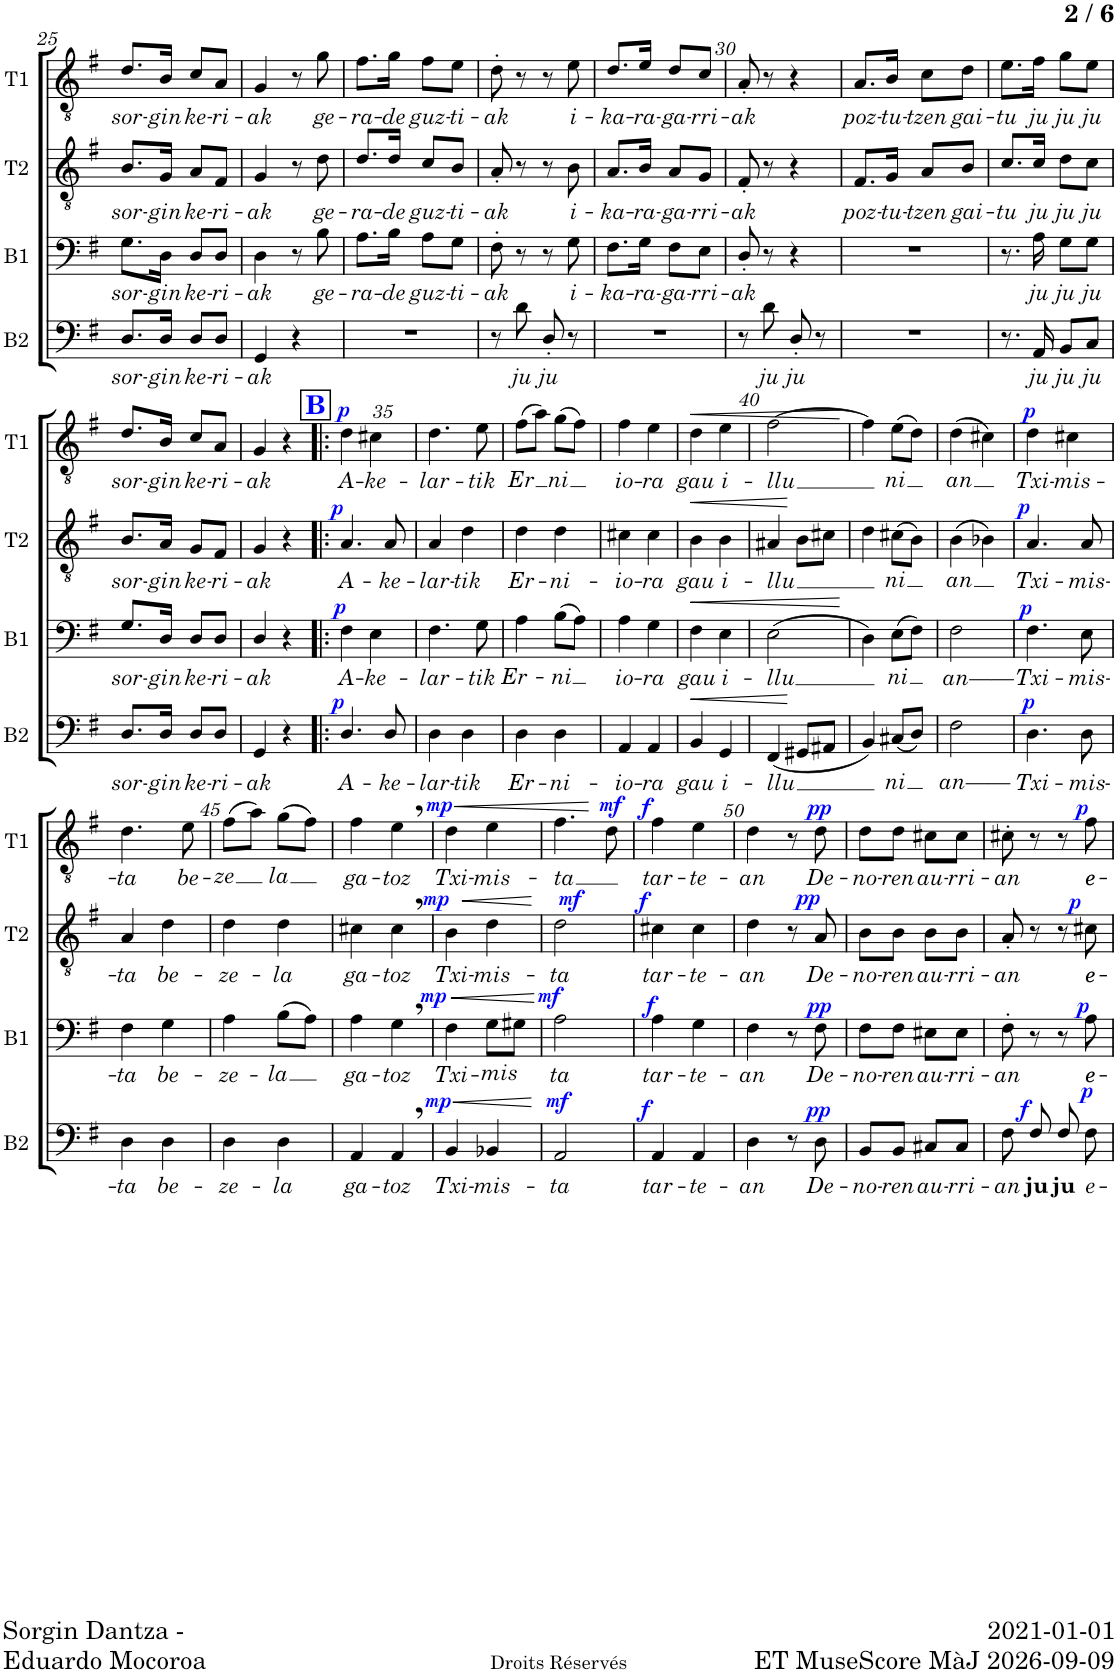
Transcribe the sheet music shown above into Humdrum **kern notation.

**kern	**text	**dynam	**kern	**text	**dynam	**kern	**text	**dynam	**kern	**text	**dynam
*part4	*part4	*part4	*part3	*part3	*part3	*part2	*part2	*part2	*part1	*part1	*part1
*staff4	*staff4	*staff4	*staff3	*staff3	*staff3	*staff2	*staff2	*staff2	*staff1	*staff1	*staff1
*I"Basse	*	*	*I"Baryton	*	*	*I"Ténor 2	*	*	*I"Ténor 1	*	*
*I'B2	*	*	*I'B1	*	*	*I'T2	*	*	*I'T1	*	*
!!LO:PB:g=z
*clefF4	*	*	*clefF4	*	*	*clefGv2	*	*	*clefGv2	*	*
*k[f#]	*	*	*k[f#]	*	*	*k[f#]	*	*	*k[f#]	*	*
*M2/4	*	*	*M2/4	*	*	*M2/4	*	*	*M2/4	*	*
=25	=25	=25	=25	=25	=25	=25	=25	=25	=25	=25	=25
!	!LO:LY:b	!	!	!LO:LY:b	!	!	!LO:LY:b	!	!	!LO:LY:b	!
8.D/L	sor-	.	8.G\L	sor-	.	8.B/L	sor-	.	8.d/L	sor-	.
!	!LO:LY:b	!	!	!LO:LY:b	!	!	!LO:LY:b	!	!	!LO:LY:b	!
16D/Jk	-gin	.	16D\Jk	-gin	.	16G/Jk	-gin	.	16B/Jk	-gin	.
!	!LO:LY:b	!	!	!LO:LY:b	!	!	!LO:LY:b	!	!	!LO:LY:b	!
8D/L	ke-	.	8D/L	ke-	.	8A/L	ke-	.	8c/L	ke-	.
!	!LO:LY:b	!	!	!LO:LY:b	!	!	!LO:LY:b	!	!	!LO:LY:b	!
8D/J	-ri-	.	8D/J	-ri-	.	8F#/J	-ri-	.	8A/J	-ri-	.
=26	=26	=26	=26	=26	=26	=26	=26	=26	=26	=26	=26
!	!LO:LY:b	!	!	!LO:LY:b	!	!	!LO:LY:b	!	!	!LO:LY:b	!
4GG/	-ak	.	4D\	-ak	.	4G/	-ak	.	4G/	-ak	.
4r	.	.	8r	.	.	8r	.	.	8r	.	.
!	!	!	!	!LO:LY:b	!	!	!LO:LY:b	!	!	!LO:LY:b	!
.	.	.	8B\	ge-	.	8d\	ge-	.	8g\	ge-	.
=27	=27	=27	=27	=27	=27	=27	=27	=27	=27	=27	=27
!	!	!	!	!LO:LY:b	!	!	!LO:LY:b	!	!	!LO:LY:b	!
2r	.	.	8.A\L	-ra-	.	8.d/L	-ra-	.	8.f#\L	-ra-	.
!	!	!	!	!LO:LY:b	!	!	!LO:LY:b	!	!	!LO:LY:b	!
.	.	.	16B\Jk	-de	.	16d/Jk	-de	.	16g\Jk	-de	.
!	!	!	!	!LO:LY:b	!	!	!LO:LY:b	!	!	!LO:LY:b	!
.	.	.	8A\L	guz-	.	8c/L	guz-	.	8f#\L	guz-	.
!	!	!	!	!LO:LY:b	!	!	!LO:LY:b	!	!	!LO:LY:b	!
.	.	.	8G\J	-ti-	.	8B/J	-ti-	.	8e\J	-ti-	.
=28	=28	=28	=28	=28	=28	=28	=28	=28	=28	=28	=28
!	!	!	!	!LO:LY:b	!	!	!LO:LY:b	!	!	!LO:LY:b	!
8r	.	.	8F#'\	-ak	.	8A'/	-ak	.	8d'\	-ak	.
!	!LO:LY:b	!	!	!	!	!	!	!	!	!	!
8d\	ju	.	8r	.	.	8r	.	.	8r	.	.
!	!LO:LY:b	!	!	!	!	!	!	!	!	!	!
8D'/	ju	.	8r	.	.	8r	.	.	8r	.	.
!	!	!	!	!LO:LY:b	!	!	!LO:LY:b	!	!	!LO:LY:b	!
8r	.	.	8G\	i-	.	8B\	i-	.	8e\	i-	.
=29	=29	=29	=29	=29	=29	=29	=29	=29	=29	=29	=29
!	!	!	!	!LO:LY:b	!	!	!LO:LY:b	!	!	!LO:LY:b	!
2r	.	.	8.F#\L	-ka-	.	8.A/L	-ka-	.	8.d/L	-ka-	.
!	!	!	!	!LO:LY:b	!	!	!LO:LY:b	!	!	!LO:LY:b	!
.	.	.	16G\Jk	-ra-	.	16B/Jk	-ra-	.	16e/Jk	-ra-	.
!	!	!	!	!LO:LY:b	!	!	!LO:LY:b	!	!	!LO:LY:b	!
.	.	.	8F#\L	-ga-	.	8A/L	-ga-	.	8d/L	-ga-	.
!	!	!	!	!LO:LY:b	!	!	!LO:LY:b	!	!	!LO:LY:b	!
.	.	.	8E\J	-rri-	.	8G/J	-rri-	.	8c/J	-rri-	.
=30	=30	=30	=30	=30	=30	=30	=30	=30	=30	=30	=30
!	!	!	!	!LO:LY:b	!	!	!LO:LY:b	!	!	!LO:LY:b	!
8r	.	.	8D'/	-ak	.	8F#'/	-ak	.	8A'/	-ak	.
!	!LO:LY:b	!	!	!	!	!	!	!	!	!	!
8d\	ju	.	8r	.	.	8r	.	.	8r	.	.
!	!LO:LY:b	!	!	!	!	!	!	!	!	!	!
8D'/	ju	.	4r	.	.	4r	.	.	4r	.	.
8r	.	.	.	.	.	.	.	.	.	.	.
=31	=31	=31	=31	=31	=31	=31	=31	=31	=31	=31	=31
!	!	!	!	!	!	!	!LO:LY:b	!	!	!LO:LY:b	!
2r	.	.	2r	.	.	8.F#/L	poz-	.	8.A/L	poz-	.
!	!	!	!	!	!	!	!LO:LY:b	!	!	!LO:LY:b	!
.	.	.	.	.	.	16G/Jk	-tu-	.	16B/Jk	-tu-	.
!	!	!	!	!	!	!	!LO:LY:b	!	!	!LO:LY:b	!
.	.	.	.	.	.	8A/L	-tzen	.	8c\L	-tzen	.
!	!	!	!	!	!	!	!LO:LY:b	!	!	!LO:LY:b	!
.	.	.	.	.	.	8B/J	gai-	.	8d\J	gai-	.
=32	=32	=32	=32	=32	=32	=32	=32	=32	=32	=32	=32
!	!	!	!	!	!	!	!LO:LY:b	!	!	!LO:LY:b	!
8.r	.	.	8.r	.	.	8.c/L	-tu	.	8.e\L	-tu	.
!	!LO:LY:b	!	!	!LO:LY:b	!	!	!LO:LY:b	!	!	!LO:LY:b	!
16AA/	ju	.	16A\	ju	.	16c/Jk	ju	.	16f#\Jk	ju	.
!	!LO:LY:b	!	!	!LO:LY:b	!	!	!LO:LY:b	!	!	!LO:LY:b	!
8BB/L	ju	.	8G\L	ju	.	8d\L	ju	.	8g\L	ju	.
!	!LO:LY:b	!	!	!LO:LY:b	!	!	!LO:LY:b	!	!	!LO:LY:b	!
8C/J	ju	.	8G\J	ju	.	8c\J	ju	.	8e\J	ju	.
!!LO:LB:g=z
=33	=33	=33	=33	=33	=33	=33	=33	=33	=33	=33	=33
!	!LO:LY:b	!	!	!LO:LY:b	!	!	!LO:LY:b	!	!	!LO:LY:b	!
8.D/L	sor-	.	8.G/L	sor-	.	8.B/L	sor-	.	8.d/L	sor-	.
!	!LO:LY:b	!	!	!LO:LY:b	!	!	!LO:LY:b	!	!	!LO:LY:b	!
16D/Jk	-gin	.	16D/Jk	-gin	.	16A/Jk	-gin	.	16B/Jk	-gin	.
!	!LO:LY:b	!	!	!LO:LY:b	!	!	!LO:LY:b	!	!	!LO:LY:b	!
8D/L	ke-	.	8D/L	ke-	.	8G/L	ke-	.	8c/L	ke-	.
!	!LO:LY:b	!	!	!LO:LY:b	!	!	!LO:LY:b	!	!	!LO:LY:b	!
8D/J	-ri-	.	8D/J	-ri-	.	8F#/J	-ri-	.	8A/J	-ri-	.
=34	=34	=34	=34	=34	=34	=34	=34	=34	=34	=34	=34
!	!LO:LY:b	!	!	!LO:LY:b	!	!	!LO:LY:b	!	!	!LO:LY:b	!
4GG/	-ak	.	4D/	-ak	.	4G/	-ak	.	4G/	-ak	.
4r	.	.	4r	.	.	4r	.	.	4r	.	.
!!LO:REH:place=s1:a:B:cj:color=#0000FF:fs=14:t=B
=35!|:	=35!|:	=35!|:	=35!|:	=35!|:	=35!|:	=35!|:	=35!|:	=35!|:	=35!|:	=35!|:	=35!|:
!	!LO:LY:b	!LO:DY:a	!	!LO:LY:b	!LO:DY:a	!	!LO:LY:b	!LO:DY:a	!	!LO:LY:b	!LO:DY:a
4.D/	A-	p	4F#\	A-	p	4.A/	A-	p	4d\	A-	p
!	!	!	!	!LO:LY:b	!	!	!	!	!	!LO:LY:b	!
.	.	.	4E\	-ke-	.	.	.	.	4c#X\	-ke-	.
!	!LO:LY:b	!	!	!	!	!	!LO:LY:b	!	!	!	!
8D/	-ke-	.	.	.	.	8A/	-ke-	.	.	.	.
=36	=36	=36	=36	=36	=36	=36	=36	=36	=36	=36	=36
!	!LO:LY:b	!	!	!LO:LY:b	!	!	!LO:LY:b	!	!	!LO:LY:b	!
4D\	-lar-	.	4.F#\	-lar-	.	4A/	-lar-	.	4.d\	-lar-	.
!	!LO:LY:b	!	!	!	!	!	!LO:LY:b	!	!	!	!
4D\	-tik	.	.	.	.	4d\	-tik	.	.	.	.
!	!	!	!	!LO:LY:b	!	!	!	!	!	!LO:LY:b	!
.	.	.	8G\	-tik	.	.	.	.	8e\	-tik	.
=37	=37	=37	=37	=37	=37	=37	=37	=37	=37	=37	=37
!	!LO:LY:b	!	!	!LO:LY:b	!	!	!LO:LY:b	!	!	!LO:LY:b	!
4D\	Er-	.	4A\	-Er-	.	4d\	Er-	.	(8f#\L	-Er	.
.	.	.	.	.	.	.	.	.	8a\J)	.	.
!	!LO:LY:b	!	!	!LO:LY:b	!	!	!LO:LY:b	!	!	!LO:LY:b	!
4D\	-ni-	.	(8B\L	-ni	.	4d\	-ni-	.	(8g\L	-ni	.
.	.	.	8A\J)	.	.	.	.	.	8f#\J)	.	.
=38	=38	=38	=38	=38	=38	=38	=38	=38	=38	=38	=38
!	!LO:LY:b	!	!	!LO:LY:b	!	!	!LO:LY:b	!	!	!LO:LY:b	!
4AA/	-io-	.	4A\	io-	.	4c#X\	-io-	.	4f#\	io-	.
!	!LO:LY:b	!	!	!LO:LY:b	!	!	!LO:LY:b	!	!	!LO:LY:b	!
4AA/	-ra	.	4G\	-ra	.	4c#\	-ra	.	4e\	-ra	.
=39	=39	=39	=39	=39	=39	=39	=39	=39	=39	=39	=39
!	!LO:LY:b	!LO:HP:b	!	!LO:LY:b	!LO:HP:b	!	!LO:LY:b	!LO:HP:b	!	!LO:LY:b	!LO:HP:b
4BB/	gau	<	4F#\	gau	<	4B\	gau	<	4d\	gau	<
!	!LO:LY:b	!	!	!LO:LY:b	!	!	!LO:LY:b	!	!	!LO:LY:b	!
4GG/	i-	.	4E\	i-	.	4B\	i-	.	4e\	i-	.
=40	=40	=40	=40	=40	=40	=40	=40	=40	=40	=40	=40
!	!LO:LY:b	!	!	!LO:LY:b	!	!	!LO:LY:b	!	!	!LO:LY:b	!
(4FF#/	-llu	.	(2E\	-llu	.	4A#X/	-llu	.	[2f#\	-llu	.
8GG#X/L	.	[	.	.	.	8B\L	.	[	.	.	.
8AA#X/J	.	.	.	.	.	8c#X\J	.	.	.	.	.
.	.	.	.	.	[	.	.	.	.	.	[
=41	=41	=41	=41	=41	=41	=41	=41	=41	=41	=41	=41
4BB/)	.	.	4D\)	.	.	4d\	.	.	4f#\]	.	.
!	!LO:LY:b	!	!	!LO:LY:b	!	!	!LO:LY:b	!	!	!LO:LY:b	!
(8C#X/L	-ni	.	(8E\L	ni	.	(8c#X\L	-ni	.	(8e\L	-ni	.
8D/J)	.	.	8F#\J)	.	.	8B\J)	.	.	8d\J)	.	.
=42	=42	=42	=42	=42	=42	=42	=42	=42	=42	=42	=42
!	!LO:LY:b	!	!	!LO:LY:b	!	!	!LO:LY:b	!	!	!LO:LY:b	!
2F#\	an——	.	2F#\	an——	.	(4B\	an	.	(4d\	an	.
.	.	.	.	.	.	4B-X\)	.	.	4c#X\)	.	.
=43	=43	=43	=43	=43	=43	=43	=43	=43	=43	=43	=43
!	!LO:LY:b	!LO:DY:a	!	!LO:LY:b	!LO:DY:a	!	!LO:LY:b	!LO:DY:a	!	!LO:LY:b	!LO:DY:a
4.D\	Txi-	p	4.F#\	Txi-	p	4.A/	Txi-	p	4d\	Txi-	p
!	!	!	!	!	!	!	!	!	!	!LO:LY:b	!
.	.	.	.	.	.	.	.	.	4c#X\	-mis-	.
!	!LO:LY:b	!	!	!LO:LY:b	!	!	!LO:LY:b	!	!	!	!
8D\	-mis-	.	8E\	-mis-	.	8A/	-mis-	.	.	.	.
!!LO:LB:g=z
=44	=44	=44	=44	=44	=44	=44	=44	=44	=44	=44	=44
!	!LO:LY:b	!	!	!LO:LY:b	!	!	!LO:LY:b	!	!	!LO:LY:b	!
4D\	-ta	.	4F#\	-ta	.	4A/	-ta	.	4.d\	-ta	.
!	!LO:LY:b	!	!	!LO:LY:b	!	!	!LO:LY:b	!	!	!	!
4D\	be-	.	4G\	be-	.	4d\	be-	.	.	.	.
!	!	!	!	!	!	!	!	!	!	!LO:LY:b	!
.	.	.	.	.	.	.	.	.	8e\	be-	.
=45	=45	=45	=45	=45	=45	=45	=45	=45	=45	=45	=45
!	!LO:LY:b	!	!	!LO:LY:b	!	!	!LO:LY:b	!	!	!LO:LY:b	!
4D\	-ze-	.	4A\	-ze-	.	4d\	-ze-	.	(8f#\L	-ze	.
.	.	.	.	.	.	.	.	.	8a\J)	.	.
!	!LO:LY:b	!	!	!LO:LY:b	!	!	!LO:LY:b	!	!	!LO:LY:b	!
4D\	-la	.	(8B\L	-la	.	4d\	-la	.	(8g\L	la	.
.	.	.	8A\J)	.	.	.	.	.	8f#\J)	.	.
=46	=46	=46	=46	=46	=46	=46	=46	=46	=46	=46	=46
!	!LO:LY:b	!	!	!LO:LY:b	!	!	!LO:LY:b	!	!	!LO:LY:b	!
4AA/	ga-	.	4A\	ga-	.	4c#X\	ga-	.	4f#\	ga-	.
!	!LO:LY:b	!	!	!LO:LY:b	!	!	!LO:LY:b	!	!	!LO:LY:b	!
4AA,/	-toz	.	4G,\	-toz	.	4c#,\	-toz	.	4e,\	-toz	.
=47	=47	=47	=47	=47	=47	=47	=47	=47	=47	=47	=47
!	!LO:LY:b	!LO:HP:b	!	!LO:LY:b	!LO:HP:b	!	!LO:LY:b	!LO:HP:b	!	!LO:LY:b	!LO:HP:b
!	!	!LO:DY:n=1:a	!	!	!LO:DY:n=1:a	!	!	!LO:DY:n=1:a	!	!	!LO:DY:n=1:a
4BB/	Txi-	< mp	4F#\	Txi-	< mp	4B\	Txi-	< mp	4d\	Txi-	< mp
!	!LO:LY:b	!	!	!LO:LY:b	!	!	!LO:LY:b	!	!	!LO:LY:b	!
4BB-X/	-mis-	.	8G\L	-mis	.	4d\	-mis-	.	4e\	-mis-	.
.	.	.	8G#X\J	.	.	.	.	.	.	.	.
.	.	[	.	.	[	.	.	[	.	.	.
=48	=48	=48	=48	=48	=48	=48	=48	=48	=48	=48	=48
!	!LO:LY:b	!LO:DY:a	!	!LO:LY:b	!LO:DY:a	!	!LO:LY:b	!LO:DY:a	!	!LO:LY:b	!
2AA/	-ta	mf	2A\	ta	mf	2d\	-ta	mf	4.f#\	-ta	.
!	!	!	!	!	!	!	!	!	!	!	!LO:DY:n=1:a
.	.	.	.	.	.	.	.	.	8d\	.	[ mf
=49	=49	=49	=49	=49	=49	=49	=49	=49	=49	=49	=49
!	!LO:LY:b	!LO:DY:a	!	!LO:LY:b	!LO:DY:a	!	!LO:LY:b	!LO:DY:a	!	!LO:LY:b	!LO:DY:a
4AA/	tar-	f	4A\	tar-	f	4c#X\	tar-	f	4f#\	tar-	f
!	!LO:LY:b	!	!	!LO:LY:b	!	!	!LO:LY:b	!	!	!LO:LY:b	!
4AA/	-te-	.	4G\	-te-	.	4c#\	-te-	.	4e\	-te-	.
=50	=50	=50	=50	=50	=50	=50	=50	=50	=50	=50	=50
!	!LO:LY:b	!	!	!LO:LY:b	!	!	!LO:LY:b	!	!	!LO:LY:b	!
4D\	-an	.	4F#\	-an	.	4d\	-an	.	4d\	-an	.
8r	.	.	8r	.	.	8r	.	.	8r	.	.
!	!LO:LY:b	!LO:DY:a	!	!LO:LY:b	!LO:DY:a	!	!LO:LY:b	!LO:DY:a	!	!LO:LY:b	!LO:DY:a
8D\	De-	pp	8F#\	De-	pp	8A/	De-	pp	8d\	De-	pp
=51	=51	=51	=51	=51	=51	=51	=51	=51	=51	=51	=51
!	!LO:LY:b	!	!	!LO:LY:b	!	!	!LO:LY:b	!	!	!LO:LY:b	!
8BB/L	-no-	.	8F#\L	-no-	.	8B\L	-no-	.	8d\L	-no-	.
!	!LO:LY:b	!	!	!LO:LY:b	!	!	!LO:LY:b	!	!	!LO:LY:b	!
8BB/J	-ren	.	8F#\J	-ren	.	8B\J	-ren	.	8d\J	-ren	.
!	!LO:LY:b	!	!	!LO:LY:b	!	!	!LO:LY:b	!	!	!LO:LY:b	!
8C#X/L	au-	.	8E#X\L	au-	.	8B\L	au-	.	8c#X\L	au-	.
!	!LO:LY:b	!	!	!LO:LY:b	!	!	!LO:LY:b	!	!	!LO:LY:b	!
8C#/J	-rri-	.	8E#\J	-rri-	.	8B\J	-rri-	.	8c#\J	-rri-	.
=52	=52	=52	=52	=52	=52	=52	=52	=52	=52	=52	=52
!	!LO:LY:b	!	!	!LO:LY:b	!	!	!LO:LY:b	!	!	!LO:LY:b	!
8F#\	-an	.	8F#'\	-an	.	8A'/	-an	.	8c#X'\	-an	.
!	!LO:LY:b	!LO:DY:a	!	!	!	!	!	!	!	!	!
8F#/	ju	f	8r	.	.	8r	.	.	8r	.	.
!	!LO:LY:b	!	!	!	!	!	!	!	!	!	!
8F#/	ju	.	8r	.	.	8r	.	.	8r	.	.
!	!LO:LY:b	!LO:DY:a	!	!LO:LY:b	!LO:DY:a	!	!LO:LY:b	!LO:DY:a	!	!LO:LY:b	!LO:DY:a
8F#\	e-	p	8A\	e	p	8c#X\	e	p	8f#\	e	p
=	=	=	=	=	=	=	=	=	=	=	=
*-	*-	*-	*-	*-	*-	*-	*-	*-	*-	*-	*-
